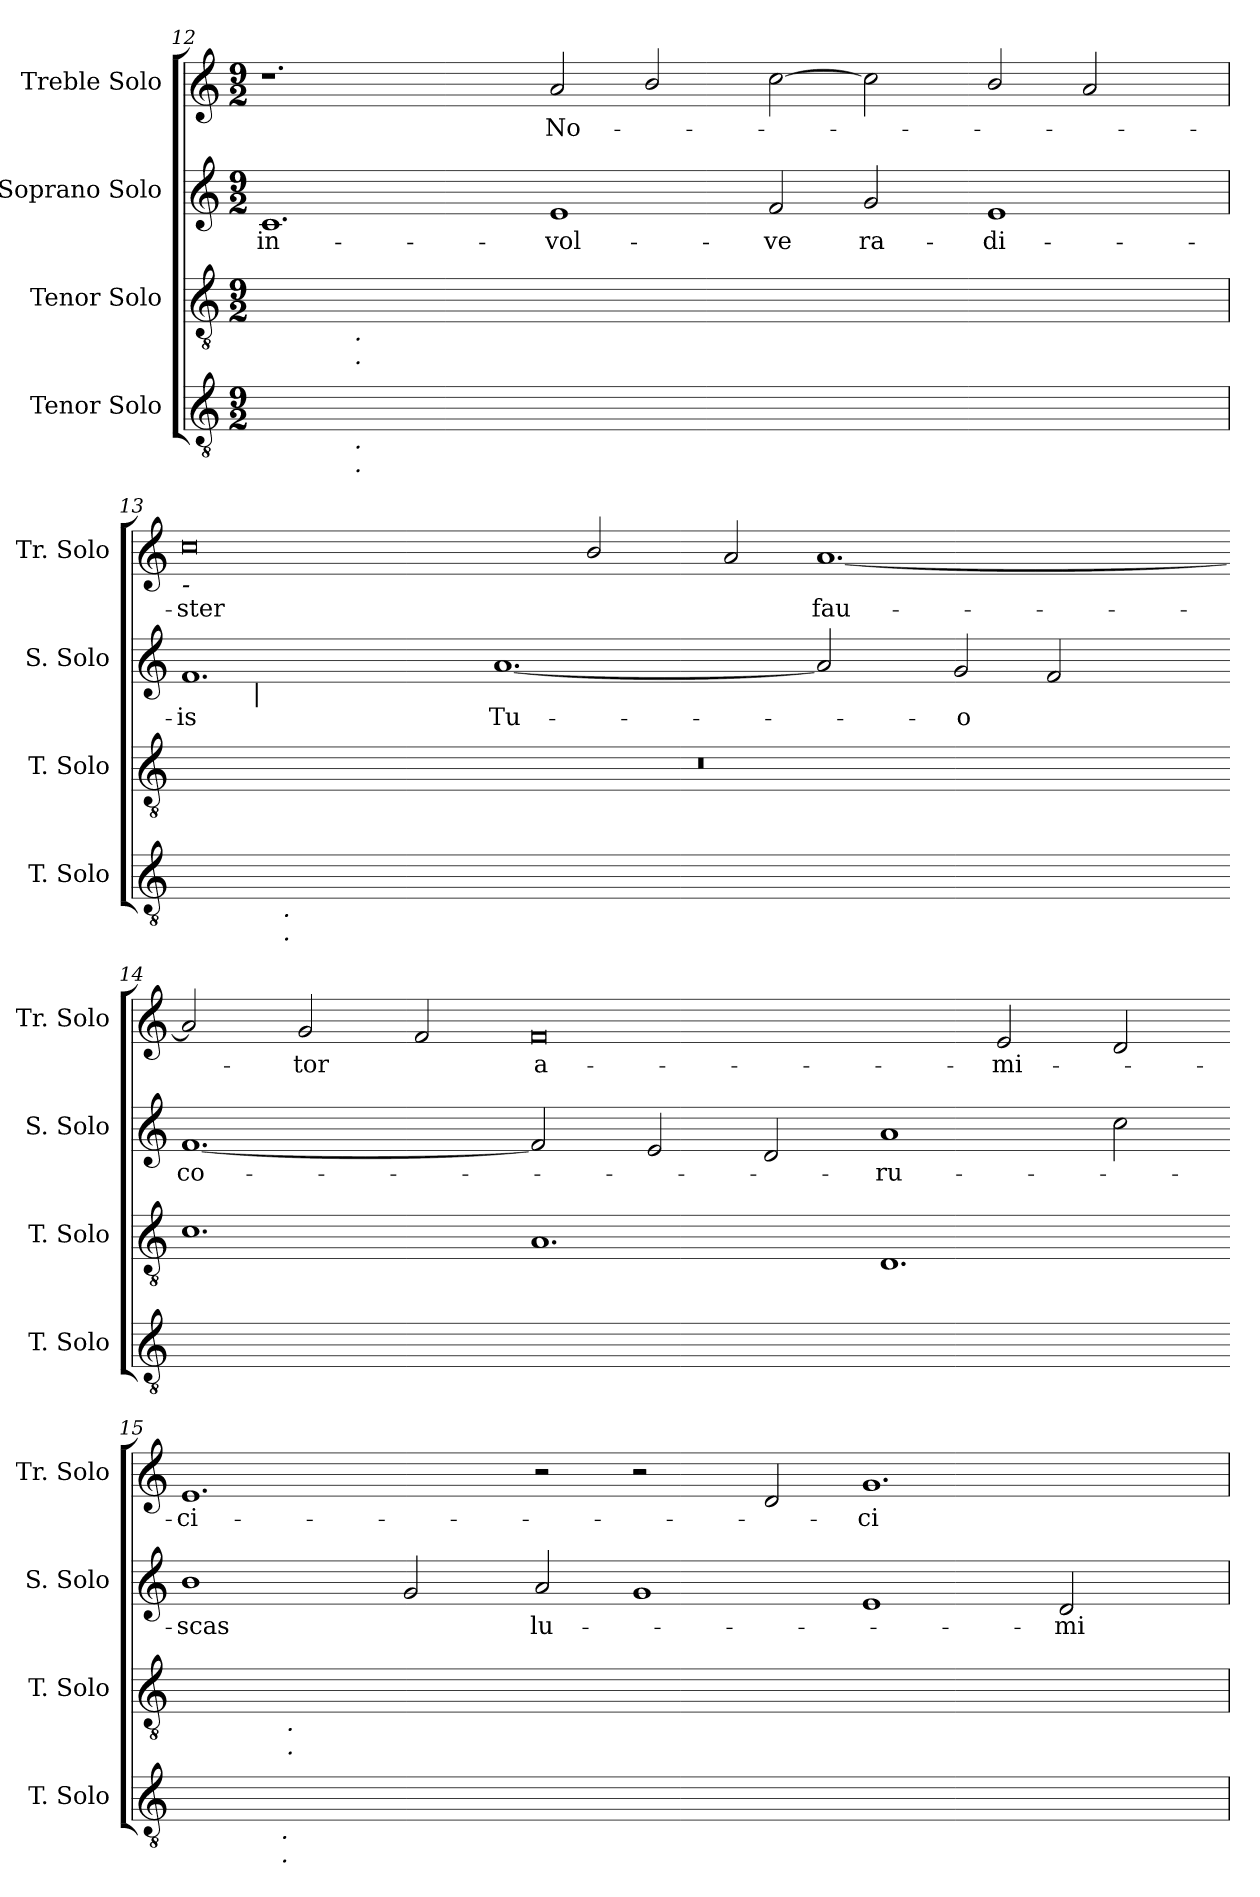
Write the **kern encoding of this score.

**kern	**kern	**kern	**text	**kern	**text
*part4	*part3	*part2	*part2	*part1	*part1
*staff4	*staff3	*staff2	*staff2	*staff1	*staff1
*I"Tenor Solo	*I"Tenor Solo	*I"Soprano Solo	*	*I"Treble Solo	*
*I'T. Solo	*I'T. Solo	*I'S. Solo	*	*I'Tr. Solo	*
*clefGv2	*clefGv2	*clefG2	*	*clefG2	*
*ITrd7c12	*ITrd7c12	*	*	*	*
*k[]	*k[]	*k[]	*	*k[]	*
*C:	*C:	*C:	*	*C:	*
*M9/2	*M9/2	*M9/2	*	*M9/2	*
=12	=12	=12	=12	=12	=12
!	!	!	!LO:LY:b:color=#000000	!	!
*^	*^	*	*	*	*
[<0.AAiyy	4ryy	[>0.Ciyy	4ryy	1.ci	in-	1.r	.
.	16ryy	.	16ryy	.	.	.	.
.	512ryy	.	512ryy	.	.	.	.
!	!	!	!LO:TX:b:i:t=.	!	!	!	!
!	!	!	!LO:TX:b:i:t=.	!	!	!	!
!	!LO:TX:b:i:t=.	!	!	!	!	!	!
!	!LO:TX:b:i:t=.	!	!	!	!	!	!
.	1ryy	.	1ryy	.	.	.	.
.	1ryy	.	1ryy	.	.	.	.
!	!	!	!	!	!LO:LY:b:color=#000000	!	!
!	!	!	!	!	!	!	!LO:LY:b:color=#000000
.	.	.	.	1ei	-vol-	2ai/	No-
.	.	.	.	.	.	2bi/	.
.	1ryy	.	1ryy	.	.	.	.
!	!	!	!	!	!LO:LY:b:color=#000000	!	!
.	.	.	.	2fi/	-ve	[>2cci\	.
!	!	!	!	!	!LO:LY:b:color=#000000	!	!
1.AAiyy]	.	1.Ciyy]	.	2gi/	ra-	2cci\]	.
.	1ryy	.	1ryy	.	.	.	.
!	!	!	!	!	!LO:LY:b:color=#000000	!	!
.	.	.	.	1ei	-di-	2bi/	.
.	.	.	.	.	.	2ai/	.
.	8ryy	.	8ryy	.	.	.	.
.	32ryy	.	32ryy	.	.	.	.
.	64...ryy	.	64...ryy	.	.	.	.
!!LO:PB:g=z
=13	=13	=13	=13	=13	=13	=13	=13
!	!	!LO:N:vis=1	!	!	!	!	!
*	*	*v	*v	*	*	*	*
*	*	*^	*	*	*	*
!	!	!	!	!	!LO:LY:b:color=#000000	!	!
*	*	*v	*v	*	*	*	*
*	*	*^	*	*	*	*
!	!	!	!	!	!	!LO:TX:b:i:t=-	!
!	!	!	!	!LO:TX:b:i:t=-	!	!	!
!	!	!	!	!	!	!	!LO:LY:b:color=#000000
*	*	*v	*v	*^	*	*	*
[<0.FFiyy	4ryy	2%9r	1.fi	4ryy	-is	0cci	-ster
.	32ryy	.	.	128.ryy	.	.	.
!	!	!	!	!LO:TX:b:i:t=|	!	!	!
.	.	.	.	1ryy	.	.	.
.	64...ryy	.	.	.	.	.	.
!	!LO:TX:b:i:t=.	!	!	!	!	!	!
!	!LO:TX:b:i:t=.	!	!	!	!	!	!
.	1ryy	.	.	.	.	.	.
.	.	.	.	1ryy	.	.	.
.	1ryy	.	.	.	.	.	.
!	!	!	!	!	!LO:LY:b:color=#000000	!	!
.	.	.	[<1.ai	.	Tu-	.	.
.	.	.	.	.	.	2bi/	.
.	.	.	.	1ryy	.	.	.
.	1ryy	.	.	.	.	.	.
.	.	.	.	.	.	2ai/	.
!	!	!	!	!	!	!	!LO:LY:b:color=#000000
1.FFiyy_<	.	.	2ai/]	.	.	[<1.ai	fau-
.	.	.	.	1ryy	.	.	.
.	1ryy	.	.	.	.	.	.
!	!	!	!	!	!LO:LY:b:color=#000000	!	!
.	.	.	2gi/	.	-o	.	.
.	.	.	2fi/	.	.	.	.
.	.	.	.	8ryy	.	.	.
.	8ryy	.	.	.	.	.	.
.	.	.	.	16ryy	.	.	.
.	16ryy	.	.	.	.	.	.
.	.	.	.	32ryy	.	.	.
.	.	.	.	64ryy	.	.	.
.	.	.	.	256ryy	.	.	.
.	512ryy	.	.	.	.	.	.
*v	*v	*	*v	*v	*	*	*
=14-	=14-	=14-	=14-	=14-	=14-
*^	*	*^	*	*	*
!	!	!	!	!	!LO:LY:b:color=#000000	!	!
*v	*v	*	*v	*v	*	*	*
0.FFiyy_<	1.Ci	[<1.fi	co-	2ai/]	.
!	!	!	!	!	!LO:LY:b:color=#000000
.	.	.	.	2gi/	-tor
.	.	.	.	2fi/	.
!	!	!	!	!	!LO:LY:b:color=#000000
.	1.AAi	2fi/]	.	0fi	a-
.	.	2ei/	.	.	.
.	.	2di/	.	.	.
!	!	!	!LO:LY:b:color=#000000	!	!
1.FFiyy]	1.DDi	1ai	-ru-	.	.
!	!	!	!	!	!LO:LY:b:color=#000000
.	.	.	.	2ei/	-mi-
.	.	2cci\	.	2di/	.
=15-	=15-	=15-	=15-	=15-	=15-
!	!	!	!LO:LY:b:color=#000000	!	!
!	!	!	!	!	!LO:LY:b:color=#000000
*^	*^	*	*	*	*
[<0.GGiyy	4ryy	[<0.BBiyy	4ryy	1bi	-scas	1.ei	-ci-
.	16ryy	.	16ryy	.	.	.	.
.	256.ryy	.	128ryy	.	.	.	.
!	!LO:TX:b:i:t=.	!	!	!	!	!	!
!	!LO:TX:b:i:t=.	!	!	!	!	!	!
.	1ryy	.	.	.	.	.	.
.	.	.	512ryy	.	.	.	.
!	!	!	!LO:TX:b:i:t=.	!	!	!	!
!	!	!	!LO:TX:b:i:t=.	!	!	!	!
.	.	.	1ryy	.	.	.	.
.	.	.	.	2gi/	.	.	.
.	1ryy	.	.	.	.	.	.
.	.	.	1ryy	.	.	.	.
!	!	!	!	!	!LO:LY:b:color=#000000	!	!
.	.	.	.	2ai/	lu-	2r	.
.	.	.	.	1gi	.	2r	.
.	1ryy	.	.	.	.	.	.
.	.	.	1ryy	.	.	.	.
.	.	.	.	.	.	2di/	.
!	!	!	!	!	!	!	!LO:LY:b:color=#000000
1.GGiyy]	.	1.BBiyy]	.	1ei	.	1.gi	-ci-
.	1ryy	.	.	.	.	.	.
.	.	.	1ryy	.	.	.	.
!	!	!	!	!	!LO:LY:b:color=#000000	!	!
.	.	.	.	2di/	-mi-	.	.
.	8ryy	.	.	.	.	.	.
.	.	.	8ryy	.	.	.	.
.	32ryy	.	.	.	.	.	.
.	.	.	32ryy	.	.	.	.
.	64ryy	.	.	.	.	.	.
.	.	.	64ryy	.	.	.	.
.	128ryy	.	.	.	.	.	.
.	.	.	256.ryy	.	.	.	.
.	512ryy	.	.	.	.	.	.
*v	*v	*	*	*	*	*	*
*	*v	*v	*	*	*	*
=	=	=	=	=	=
*-	*-	*-	*-	*-	*-
